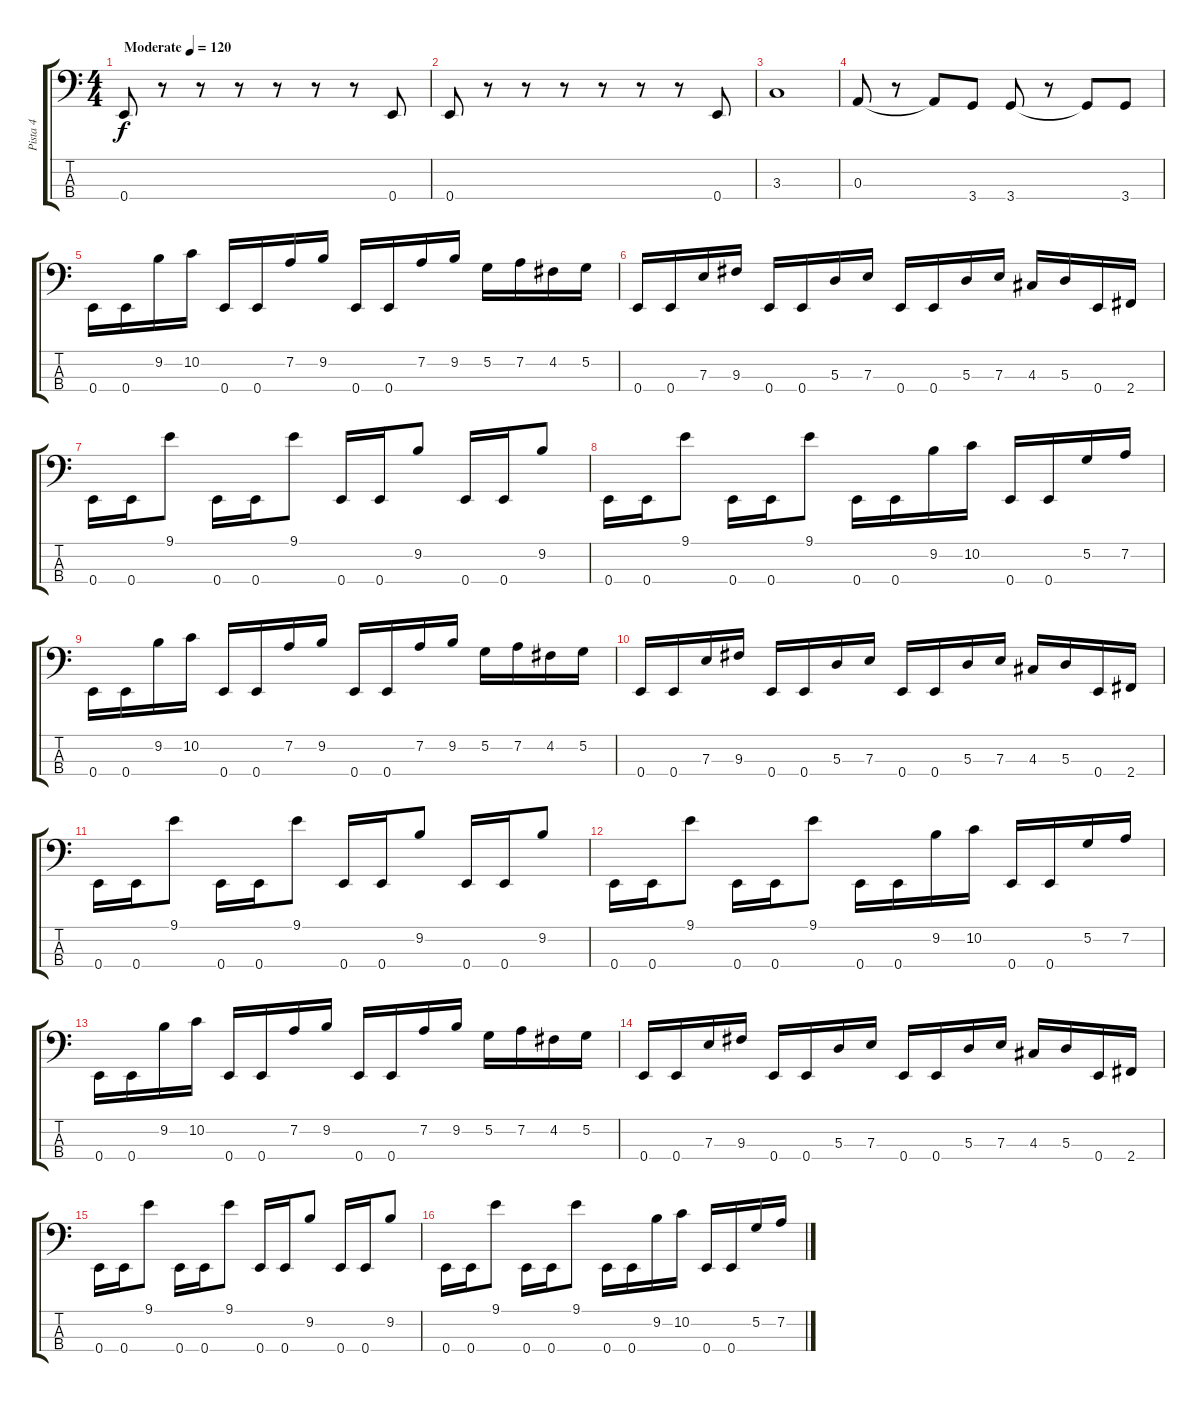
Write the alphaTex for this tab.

\track ("Pista 4" "Pista 4") {instrument electricbassfinger}
\staff {score tabs}
\tuning (G2 D2 A1 E1) {hide}
\ts (4 4)
\tempo (120 "Moderate")
\clef f4
\ks c
0.4.8{dy f instrument electricbassfinger} r.8 r.8 r.8 r.8 r.8 r.8 0.4.8 |
0.4.8 r.8 r.8 r.8 r.8 r.8 r.8 0.4.8 |
3.3.1 |
0.3.8 r.8 0.3{t}.8 3.4.8 3.4.8 r.8 3.4{t}.8 3.4.8 |
0.4.16 0.4.16 9.2.16 10.2.16 0.4.16 0.4.16 7.2.16 9.2.16 0.4.16 0.4.16 7.2.16 9.2.16 5.2.16 7.2.16 4.2.16 5.2.16 |
0.4.16 0.4.16 7.3.16 9.3.16 0.4.16 0.4.16 5.3.16 7.3.16 0.4.16 0.4.16 5.3.16 7.3.16 4.3.16 5.3.16 0.4.16 2.4.16 |
0.4.16 0.4.16 9.1.8 0.4.16 0.4.16 9.1.8 0.4.16 0.4.16 9.2.8 0.4.16 0.4.16 9.2.8 |
0.4.16 0.4.16 9.1.8 0.4.16 0.4.16 9.1.8 0.4.16 0.4.16 9.2.16 10.2.16 0.4.16 0.4.16 5.2.16 7.2.16 |
0.4.16 0.4.16 9.2.16 10.2.16 0.4.16 0.4.16 7.2.16 9.2.16 0.4.16 0.4.16 7.2.16 9.2.16 5.2.16 7.2.16 4.2.16 5.2.16 |
0.4.16 0.4.16 7.3.16 9.3.16 0.4.16 0.4.16 5.3.16 7.3.16 0.4.16 0.4.16 5.3.16 7.3.16 4.3.16 5.3.16 0.4.16 2.4.16 |
0.4.16 0.4.16 9.1.8 0.4.16 0.4.16 9.1.8 0.4.16 0.4.16 9.2.8 0.4.16 0.4.16 9.2.8 |
0.4.16 0.4.16 9.1.8 0.4.16 0.4.16 9.1.8 0.4.16 0.4.16 9.2.16 10.2.16 0.4.16 0.4.16 5.2.16 7.2.16 |
0.4.16 0.4.16 9.2.16 10.2.16 0.4.16 0.4.16 7.2.16 9.2.16 0.4.16 0.4.16 7.2.16 9.2.16 5.2.16 7.2.16 4.2.16 5.2.16 |
0.4.16 0.4.16 7.3.16 9.3.16 0.4.16 0.4.16 5.3.16 7.3.16 0.4.16 0.4.16 5.3.16 7.3.16 4.3.16 5.3.16 0.4.16 2.4.16 |
0.4.16 0.4.16 9.1.8 0.4.16 0.4.16 9.1.8 0.4.16 0.4.16 9.2.8 0.4.16 0.4.16 9.2.8 |
0.4.16 0.4.16 9.1.8 0.4.16 0.4.16 9.1.8 0.4.16 0.4.16 9.2.16 10.2.16 0.4.16 0.4.16 5.2.16 7.2.16
